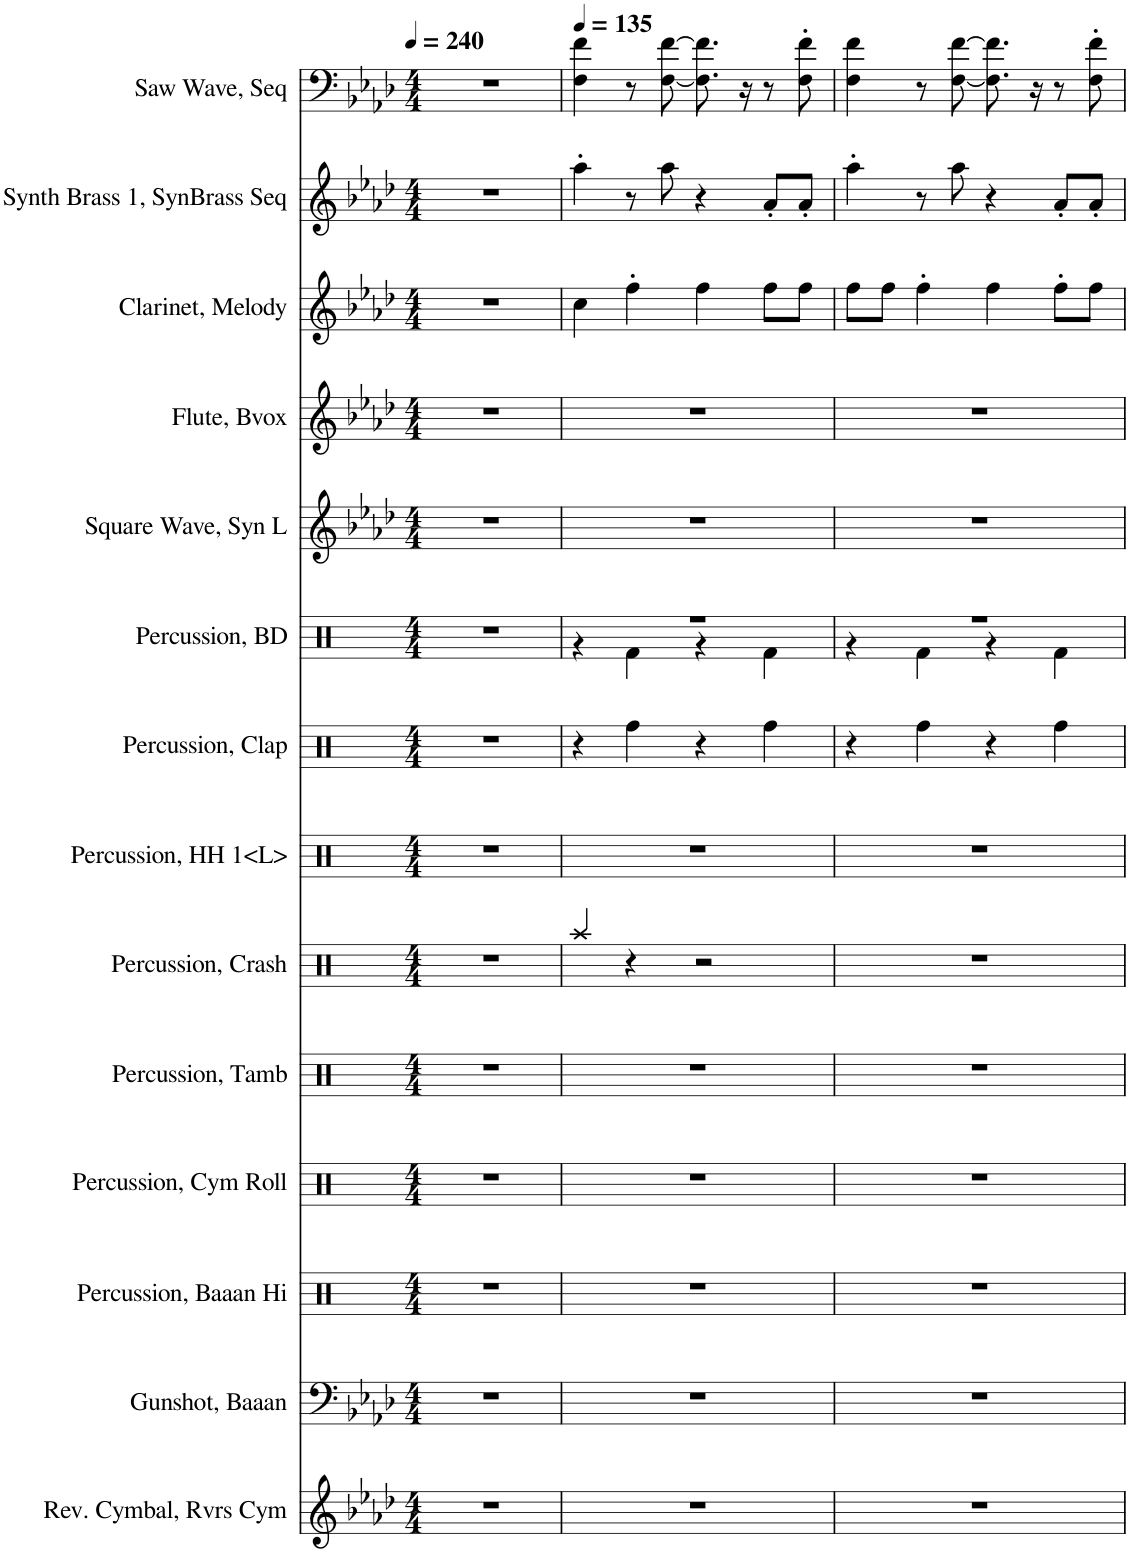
**kern	**kern	**kern	**kern	**kern	**kern	**kern	**kern	**kern	**kern	**kern	**kern	**kern	**kern
*part14	*part13	*part12	*part11	*part10	*part9	*part8	*part7	*part6	*part5	*part4	*part3	*part2	*part1
*staff14	*staff13	*staff12	*staff11	*staff10	*staff9	*staff8	*staff7	*staff6	*staff5	*staff4	*staff3	*staff2	*staff1
*I"Rev. Cymbal, Rvrs Cym	*I"Gunshot, Baaan	*I"Percussion, Baaan Hi	*I"Percussion, Cym Roll	*I"Percussion, Tamb	*I"Percussion, Crash	*I"Percussion, HH 1&lt;L&gt;	*I"Percussion, Clap	*I"Percussion, BD	*I"Square Wave, Syn L	*I"Flute, Bvox	*I"Clarinet, Melody	*I"Synth Brass 1, SynBrass Seq	*I"Saw Wave, Seq
*	*	*	*	*	*	*	*	*	*	*I'Fl	*I'Cl	*I'Brs	*
*clefG2	*clefF4	*clefX	*clefX	*clefX	*clefX	*clefX	*clefX	*clefX	*clefG2	*clefG2	*clefG2	*clefG2	*clefF4
*	*	*	*	*	*	*	*	*	*	*	*Trd1c2	*	*
*k[b-e-a-d-]	*k[b-e-a-d-]	*k[]	*k[]	*k[]	*k[]	*k[]	*k[]	*k[]	*k[b-e-a-d-]	*k[b-e-a-d-]	*k[b-e-a-d-]	*k[b-e-a-d-]	*k[b-e-a-d-]
*M4/4	*M4/4	*M4/4	*M4/4	*M4/4	*M4/4	*M4/4	*M4/4	*M4/4	*M4/4	*M4/4	*M4/4	*M4/4	*M4/4
*MM240	*MM240	*MM240	*MM240	*MM240	*MM240	*MM240	*MM240	*MM240	*MM240	*MM240	*MM240	*MM240	*MM240
=1	=1	=1	=1	=1	=1	=1	=1	=1	=1	=1	=1	=1	=1
1r	1r	1r	1r	1r	1r	1r	1r	1r	1r	1r	1r	1r	1r
=2	=2	=2	=2	=2	=2	=2	=2	=2	=2	=2	=2	=2	=2
*	*	*	*	*	*	*	*	*	*	*	*	*	*MM135
*	*	*	*	*	*	*	*	*^	*	*	*	*	*
1r	1r	1r	1r	1r	4Raa/	1r	4r	1r	4r	1r	1r	4cc\	4aa-'\	4F\ 4f\
.	.	.	.	.	4r	.	4Rff\	.	4Rf\	.	.	4ff'\	8r	8r
.	.	.	.	.	.	.	.	.	.	.	.	.	8aa-\	[8F\ [8f\
.	.	.	.	.	2r	.	4r	.	4r	.	.	4ff\	4r	8.F\] 8.f\]
.	.	.	.	.	.	.	.	.	.	.	.	.	.	16r
.	.	.	.	.	.	.	4Rff\	.	4Rf\	.	.	8ff\L	8a-'/L	8r
.	.	.	.	.	.	.	.	.	.	.	.	8ff\J	8a-'/J	8F\' 8f\'
=3	=3	=3	=3	=3	=3	=3	=3	=3	=3	=3	=3	=3	=3	=3
1r	1r	1r	1r	1r	1r	1r	4r	1r	4r	1r	1r	8ff\L	4aa-'\	4F\ 4f\
.	.	.	.	.	.	.	.	.	.	.	.	8ff\J	.	.
.	.	.	.	.	.	.	4Rff\	.	4Rf\	.	.	4ff'\	8r	8r
.	.	.	.	.	.	.	.	.	.	.	.	.	8aa-\	[8F\ [8f\
.	.	.	.	.	.	.	4r	.	4r	.	.	4ff\	4r	8.F\] 8.f\]
.	.	.	.	.	.	.	.	.	.	.	.	.	.	16r
.	.	.	.	.	.	.	4Rff\	.	4Rf\	.	.	8ff'\L	8a-'/L	8r
.	.	.	.	.	.	.	.	.	.	.	.	8ff\J	8a-'/J	8F\' 8f\'
*	*	*	*	*	*	*	*	*v	*v	*	*	*	*	*
=	=	=	=	=	=	=	=	=	=	=	=	=	=
*-	*-	*-	*-	*-	*-	*-	*-	*-	*-	*-	*-	*-	*-
